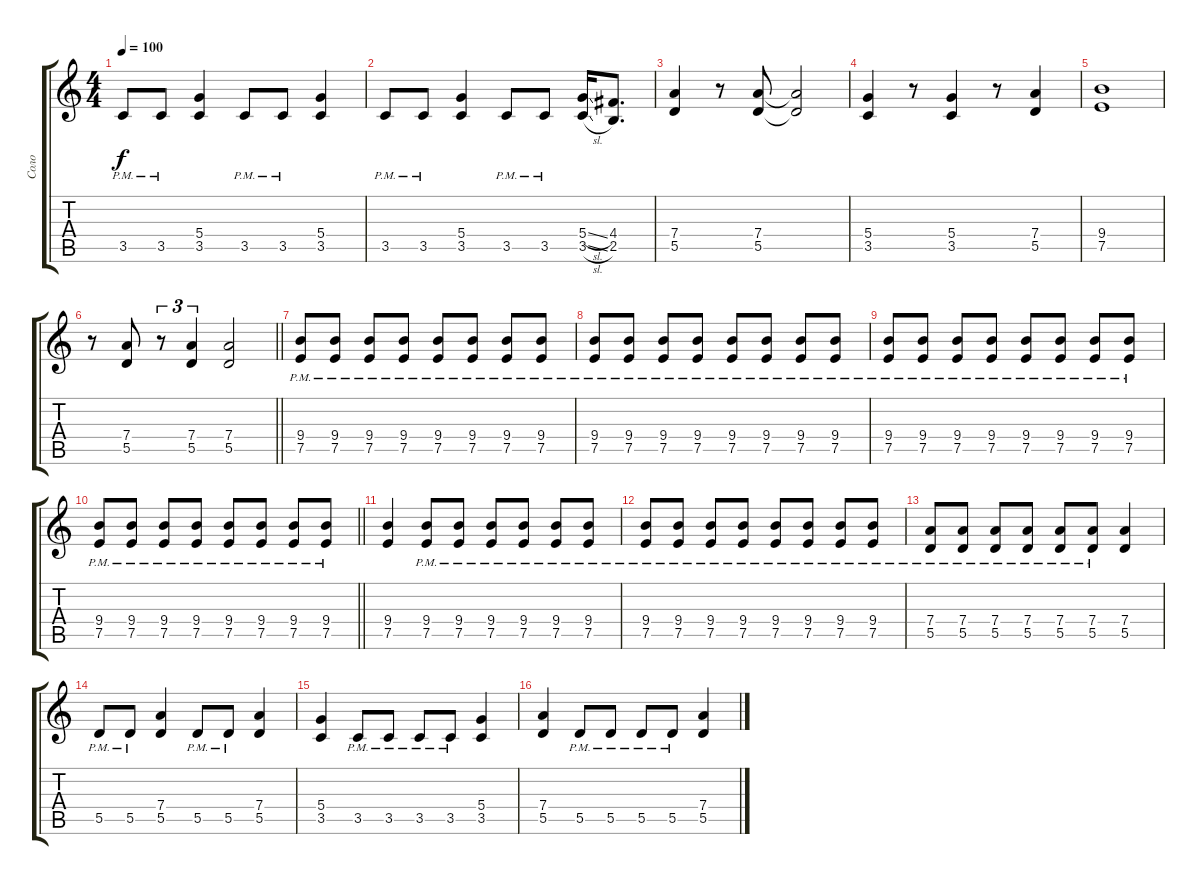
\track ("Соло" "Соло") {instrument distortionguitar}
\staff {score tabs}
\tuning (E4 B3 G3 D3 A2 E2) {hide}
\ts (4 4)
\tempo 100
\clef g2
\ks c
3.5{pm}.8{dy f} 3.5{pm}.8 (5.4 3.5).4 3.5{pm}.8 3.5{pm}.8 (5.4 3.5).4 |
3.5{pm}.8 3.5{pm}.8 (5.4 3.5).4 3.5{pm}.8 3.5{pm}.8 (5.4{sl} 3.5{sl}).16 (4.4 2.5).8{d} |
(7.4 5.5).4 r.8 (7.4 5.5).8 (7.4{t} 5.5{t}).2 |
(5.4 3.5).4 r.8 (5.4 3.5).4 r.8 (7.4 5.5).4 |
(9.4 7.5).1 |
\barLineRight lightlight
r.8 (7.4 5.5).8 r.8{tu (3 2)} (7.4 5.5).4{tu (3 2)} (7.4 5.5).2 |
(9.4{pm} 7.5{pm}).8 (9.4{pm} 7.5{pm}).8 (9.4{pm} 7.5{pm}).8 (9.4{pm} 7.5{pm}).8 (9.4{pm} 7.5{pm}).8 (9.4{pm} 7.5{pm}).8 (9.4{pm} 7.5{pm}).8 (9.4{pm} 7.5{pm}).8 |
(9.4{pm} 7.5{pm}).8 (9.4{pm} 7.5{pm}).8 (9.4{pm} 7.5{pm}).8 (9.4{pm} 7.5{pm}).8 (9.4{pm} 7.5{pm}).8 (9.4{pm} 7.5{pm}).8 (9.4{pm} 7.5{pm}).8 (9.4{pm} 7.5{pm}).8 |
(9.4{pm} 7.5{pm}).8 (9.4{pm} 7.5{pm}).8 (9.4{pm} 7.5{pm}).8 (9.4{pm} 7.5{pm}).8 (9.4{pm} 7.5{pm}).8 (9.4{pm} 7.5{pm}).8 (9.4{pm} 7.5{pm}).8 (9.4{pm} 7.5{pm}).8 |
\barLineRight lightlight
(9.4{pm} 7.5{pm}).8 (9.4{pm} 7.5{pm}).8 (9.4{pm} 7.5{pm}).8 (9.4{pm} 7.5{pm}).8 (9.4{pm} 7.5{pm}).8 (9.4{pm} 7.5{pm}).8 (9.4{pm} 7.5{pm}).8 (9.4{pm} 7.5{pm}).8 |
(9.4 7.5).4 (9.4{pm} 7.5{pm}).8 (9.4{pm} 7.5{pm}).8 (9.4{pm} 7.5{pm}).8 (9.4{pm} 7.5{pm}).8 (9.4{pm} 7.5{pm}).8 (9.4{pm} 7.5{pm}).8 |
(9.4{pm} 7.5{pm}).8 (9.4{pm} 7.5{pm}).8 (9.4{pm} 7.5{pm}).8 (9.4{pm} 7.5{pm}).8 (9.4{pm} 7.5{pm}).8 (9.4{pm} 7.5{pm}).8 (9.4{pm} 7.5{pm}).8 (9.4{pm} 7.5{pm}).8 |
(7.4{pm} 5.5{pm}).8 (7.4{pm} 5.5{pm}).8 (7.4{pm} 5.5{pm}).8 (7.4{pm} 5.5{pm}).8 (7.4{pm} 5.5{pm}).8 (7.4{pm} 5.5{pm}).8 (7.4 5.5).4 |
5.5{pm}.8 5.5{pm}.8 (7.4 5.5).4 5.5{pm}.8 5.5{pm}.8 (7.4 5.5).4 |
(5.4 3.5).4 3.5{pm}.8 3.5{pm}.8 3.5{pm}.8 3.5{pm}.8 (5.4 3.5).4 |
(7.4 5.5).4 5.5{pm}.8 5.5{pm}.8 5.5{pm}.8 5.5{pm}.8 (7.4 5.5).4
